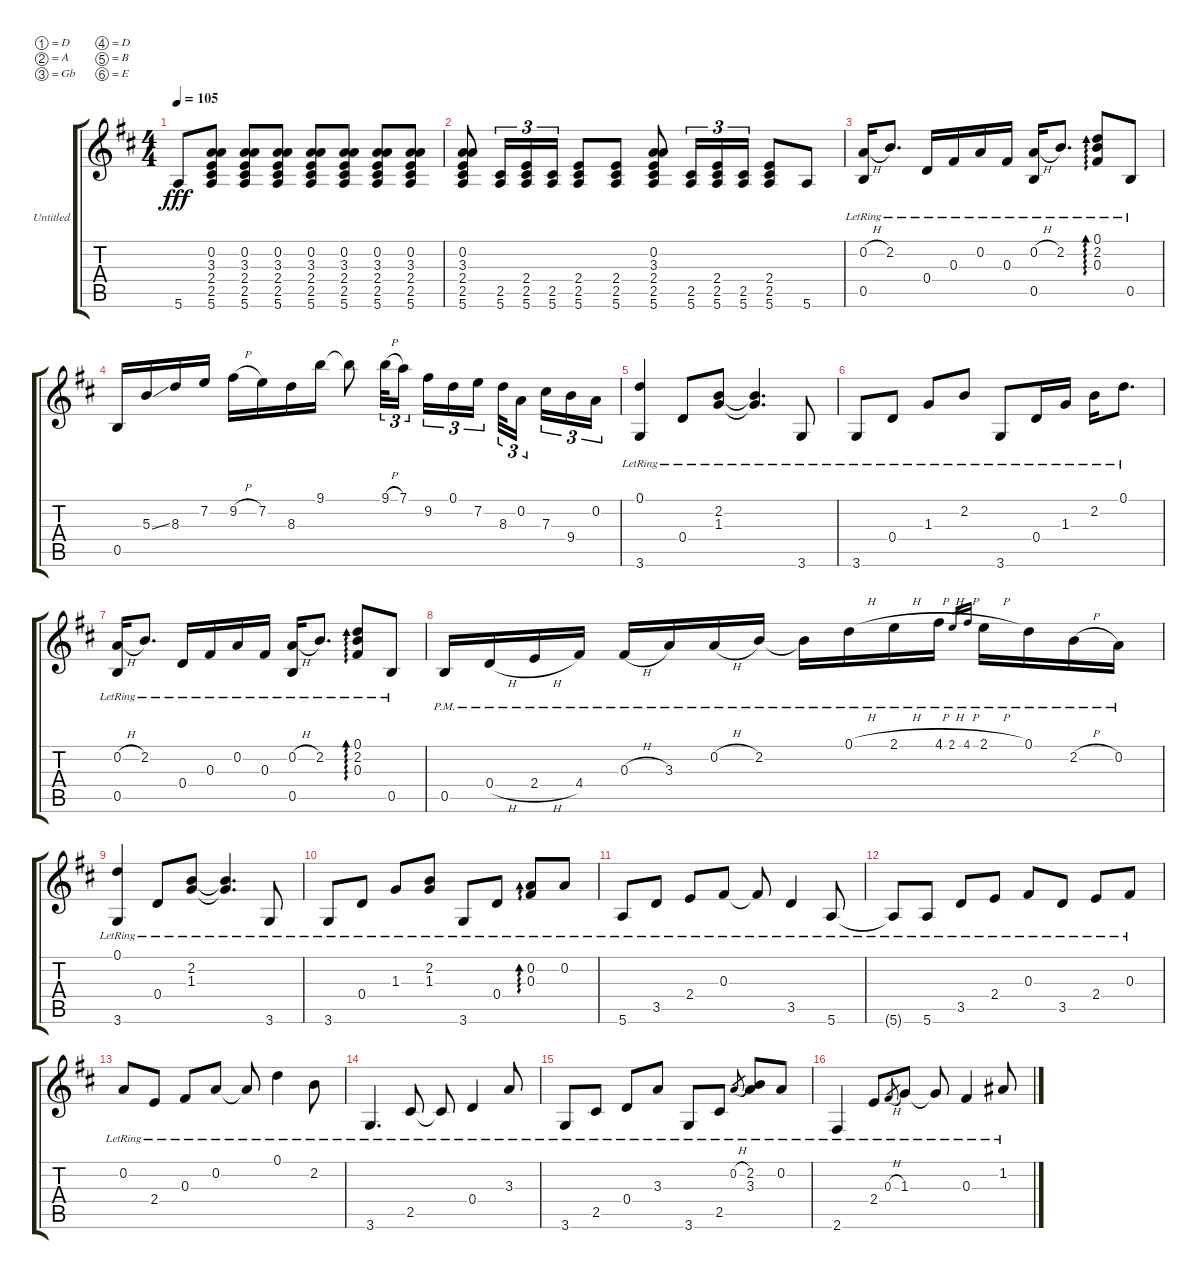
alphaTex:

\bracketExtendMode groupsimilarinstruments
\firstSystemTrackNameOrientation horizontal
\otherSystemsTrackNameOrientation horizontal
\track ("Untitled" "Untitled") {instrument acousticguitarsteel}
\staff {score tabs}
\tuning (D4 A3 Gb3 D3 B2 E2)
\ts (4 4)
\tempo 105
\clef g2
\ks d
5.6.8{dy fff} (0.2 3.3 2.4 2.5 5.6).8 (0.2 3.3 2.4 2.5 5.6).8 (0.2 3.3 2.4 2.5 5.6).8 (0.2 3.3 2.4 2.5 5.6).8 (0.2 3.3 2.4 2.5 5.6).8 (0.2 3.3 2.4 2.5 5.6).8 (0.2 3.3 2.4 2.5 5.6).8 |
(0.2 3.3 2.4 2.5 5.6).8 (2.5 5.6).16{tu (3 2)} (2.4 2.5 5.6).16{tu (3 2)} (2.5 5.6).16{tu (3 2)} (2.4 2.5 5.6).8 (2.4 2.5 5.6).8 (0.2 3.3 2.4 2.5 5.6).8 (2.5 5.6).16{tu (3 2)} (2.4 2.5 5.6).16{tu (3 2)} (2.5 5.6).16{tu (3 2)} (2.4 2.5 5.6).8 5.6.8 |
\section ("" "")
(0.2{h lr} 0.5{lr}).16 2.2{lr}.8{d} 0.4{lr}.16 0.3{lr}.16 0.2{lr}.16 0.3{lr}.16 (0.2{h lr} 0.5{lr}).16 2.2{lr}.8{d} (0.1{lr} 2.2{lr} 0.3{lr}).8{ad 0} 0.5{lr}.8 |
0.5.16 5.3{ss}.16 8.3.16 7.2.16 9.2{h}.16 7.2.16 8.3.16 9.1.16 9.1{t}.8 9.1{h}.32{tu (3 2)} 7.1.16{tu (3 2)} 9.2.16{tu (3 2)} 0.1.16{tu (3 2)} 7.2.16{tu (3 2)} 8.3.32{tu (3 2)} 0.2.16{tu (3 2)} 7.3.16{tu (3 2)} 9.4.16{tu (3 2)} 0.2.16{tu (3 2)} |
(0.1{lr} 3.6{lr}).4 0.4{lr}.8 (2.2{lr} 1.3{lr}).8 (2.2{lr t} 1.3{lr t}).4{d} 3.6{lr}.8 |
3.6{lr}.8 0.4{lr}.8 1.3{lr}.8 2.2{lr}.8 3.6{lr}.8 0.4{lr}.16 1.3{lr}.16 2.2{lr}.16 0.1{lr}.8{d} |
(0.2{h lr} 0.5{lr}).16 2.2{lr}.8{d} 0.4{lr}.16 0.3{lr}.16 0.2{lr}.16 0.3{lr}.16 (0.2{h lr} 0.5{lr}).16 2.2{lr}.8{d} (0.1{lr} 2.2{lr} 0.3{lr}).8{ad 0} 0.5{lr}.8 |
0.5{pm}.16 0.4{h pm}.16 2.4{h pm}.16 4.4{pm}.16 0.3{h pm}.16 3.3{pm}.16 0.2{h pm}.16 2.2{pm}.16 2.2{pm t}.16 0.1{h pm}.16 2.1{h pm}.16 4.1{h pm}.16 2.1{h pm}.16{gr} 4.1{h pm}.16{gr} 2.1{h pm}.16 0.1{pm}.16 2.2{h pm}.16 0.2{pm}.16 |
(0.1{lr} 3.6{lr}).4 0.4{lr}.8 (2.2{lr} 1.3{lr}).8 (2.2{lr t} 1.3{lr t}).4{d} 3.6{lr}.8 |
3.6{lr}.8 0.4{lr}.8 1.3{lr}.8 (2.2{lr} 1.3{lr}).8 3.6{lr}.8 0.4{lr}.8 (0.2{lr} 0.3{lr}).8{ad 0} 0.2{lr}.8 |
5.6{lr}.8 3.5{lr}.8 2.4{lr}.8 0.3{lr}.8 0.3{lr t}.8 3.5{lr}.4 5.6{lr}.8 |
5.6{lr t}.8 5.6{lr}.8 3.5{lr}.8 2.4{lr}.8 0.3{lr}.8 3.5{lr}.8 2.4{lr}.8 0.3{lr}.8 |
0.2{lr}.8 2.4{lr}.8 0.3{lr}.8 0.2{lr}.8 0.2{lr t}.8 0.1{lr}.4 2.2{lr}.8 |
3.6{lr}.4{d} 2.5{lr}.8 2.5{lr t}.8 0.4{lr}.4 3.3{lr}.8 |
3.6{lr}.8 2.5{lr}.8 0.4{lr}.8 3.3{lr}.8 3.6{lr}.8 2.5{lr}.8 0.2{h lr}.8{gr} (2.2{lr} 3.3{lr}).8 0.2{lr}.8 |
2.6{lr}.4 2.4{lr}.8 0.3{h lr}.8{gr} 1.3{lr}.8 1.3{lr t}.8 0.3{lr}.4 1.2{lr}.8
